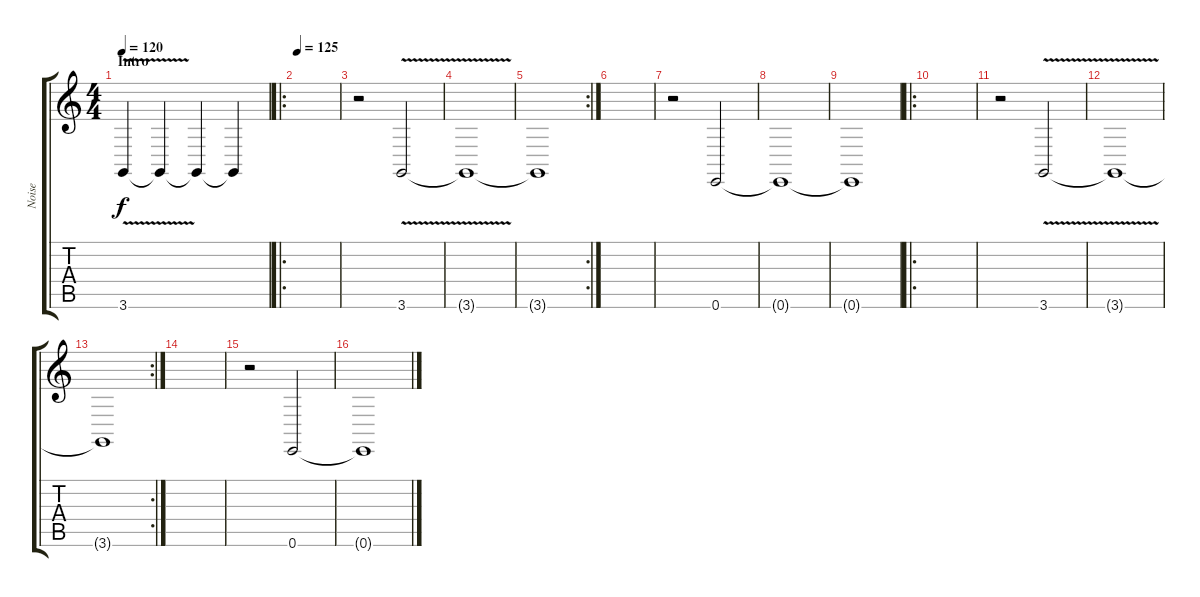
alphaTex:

\track ("Noise" "Noise") {instrument fx5brightness}
\staff {score tabs}
\tuning (E4 B3 G3 D3 A2 E2) {hide}
\ts (4 4)
\section ("" "Intro ")
\tempo 120
\clef g2
\ks c
3.6{v}.4{dy f instrument fx5brightness} 3.6{t}.4 3.6{t}.4 3.6{t}.4 |
\ro
\tempo 125
|
r.2 3.6{v}.2 |
3.6{t}.1 |
\rc 2
3.6{t}.1 |
|
r.2 0.6.2 |
0.6{t}.1 |
0.6{t}.1 |
\ro
|
r.2 3.6{v}.2 |
3.6{t}.1 |
\rc 2
3.6{t}.1 |
|
r.2 0.6.2 |
0.6{t}.1
